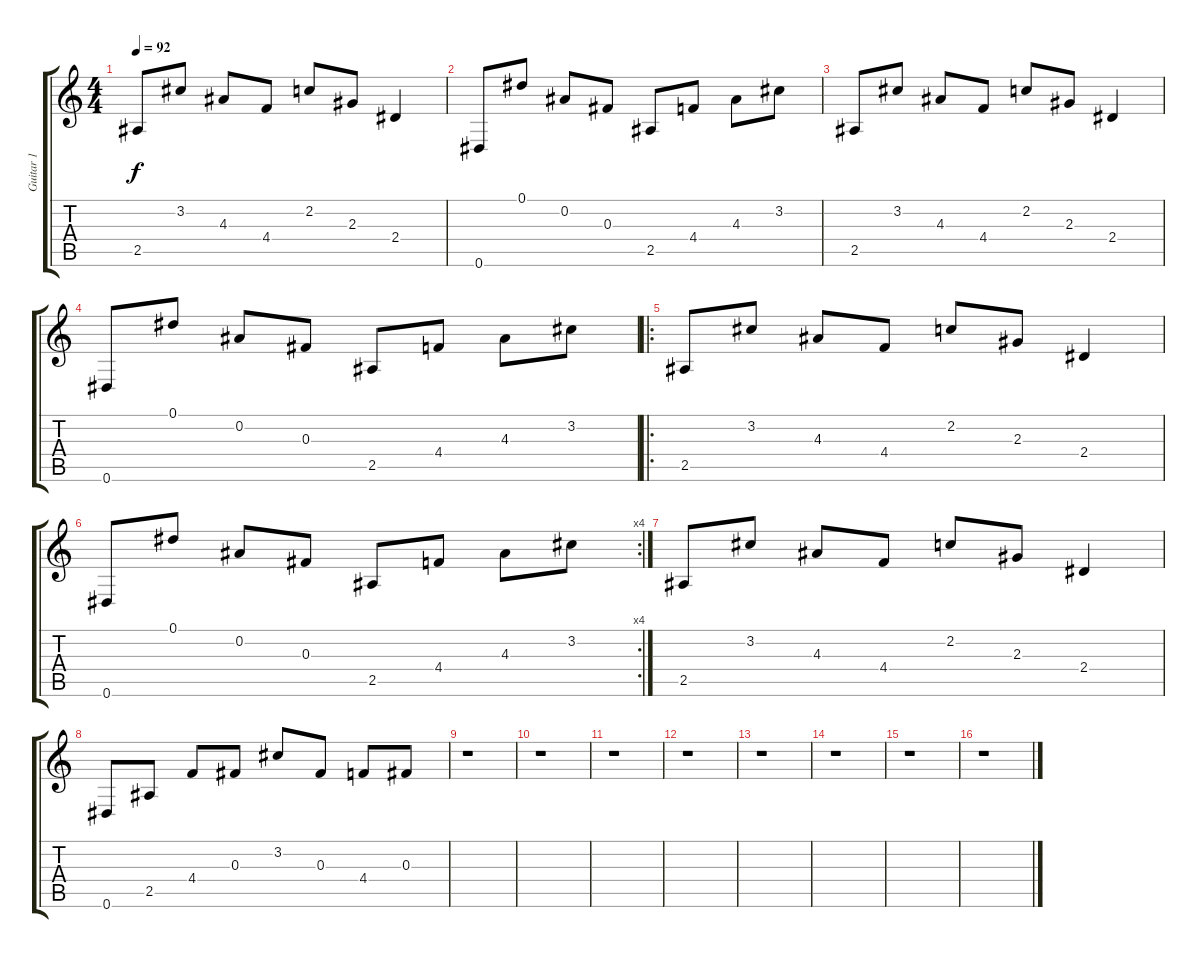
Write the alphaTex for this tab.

\track ("Guitar 1" "Guitar 1") {instrument overdrivenguitar}
\staff {score tabs}
\tuning (Eb4 Bb3 Gb3 Db3 Ab2 Eb2) {hide}
\ts (4 4)
\tempo 92
\clef g2
\ks c
2.5.8{dy f} 3.2.8 4.3.8 4.4.8 2.2.8 2.3.8 2.4.4 |
0.6.8 0.1.8 0.2.8 0.3.8 2.5.8 4.4.8 4.3.8 3.2.8 |
2.5.8 3.2.8 4.3.8 4.4.8 2.2.8 2.3.8 2.4.4 |
0.6.8 0.1.8 0.2.8 0.3.8 2.5.8 4.4.8 4.3.8 3.2.8 |
\ro
2.5.8 3.2.8 4.3.8 4.4.8 2.2.8 2.3.8 2.4.4 |
\rc 4
0.6.8 0.1.8 0.2.8 0.3.8 2.5.8 4.4.8 4.3.8 3.2.8 |
2.5.8 3.2.8 4.3.8 4.4.8 2.2.8 2.3.8 2.4.4 |
0.6.8 2.5.8 4.4.8 0.3.8 3.2.8 0.3.8 4.4.8 0.3.8 |
r.1 |
r.1 |
r.1 |
r.1 |
r.1 |
r.1 |
r.1 |
r.1
